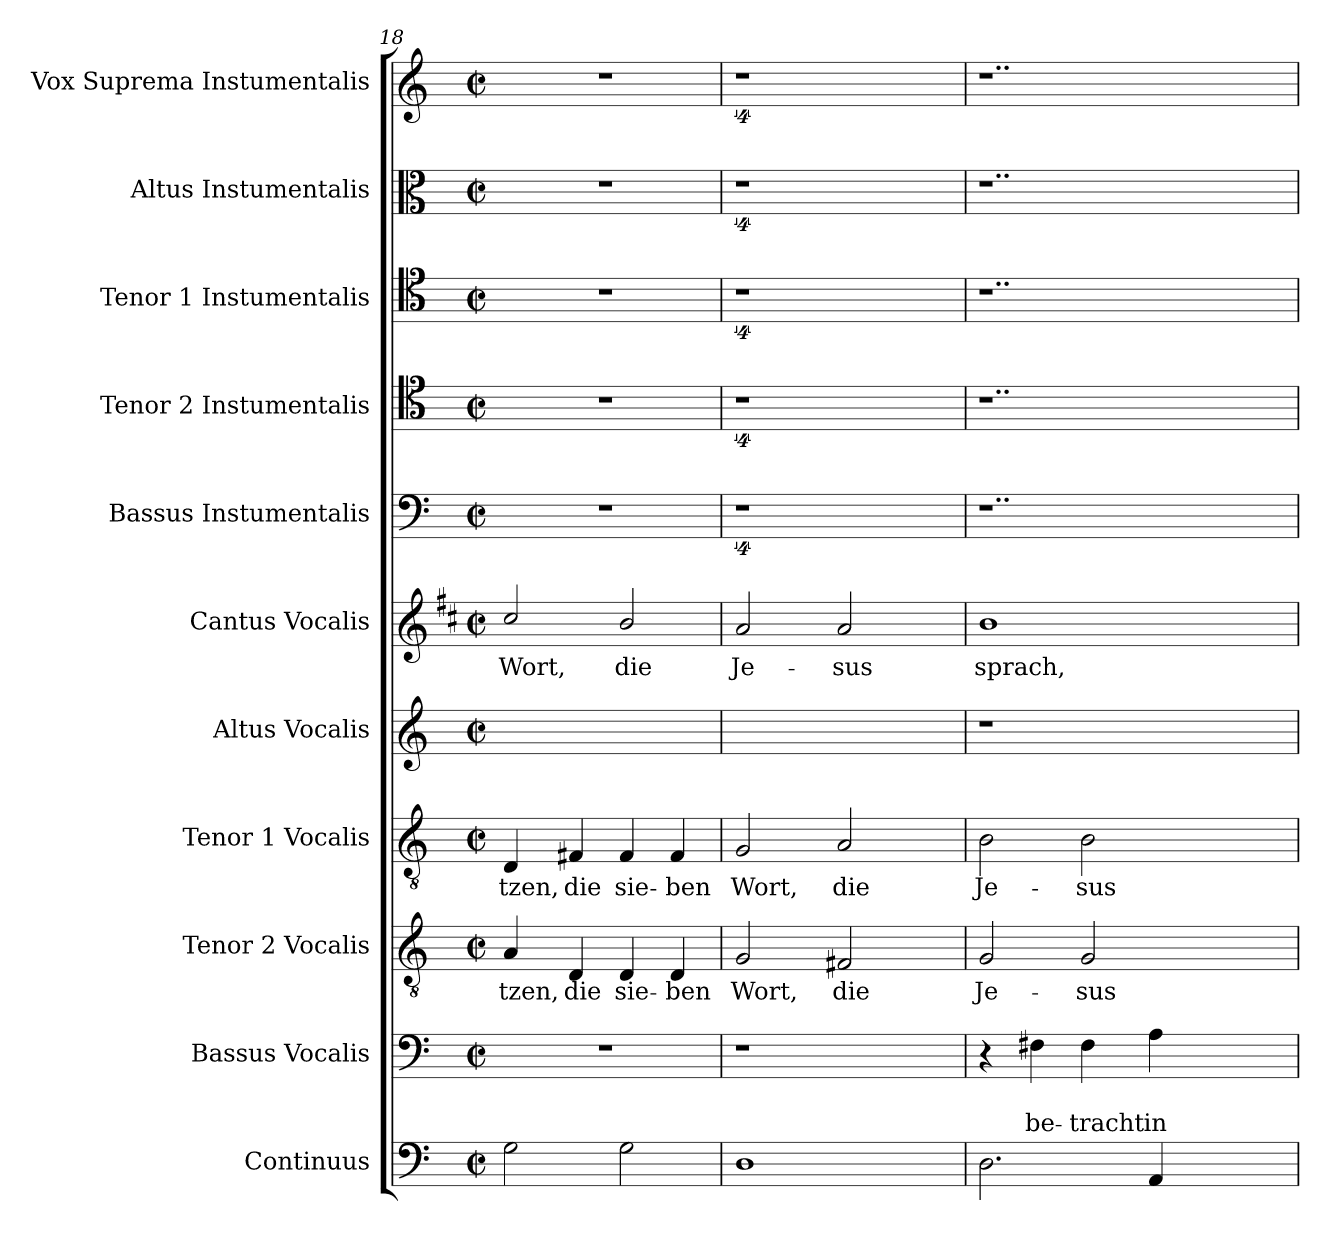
**kern	**kern	**text	**text	**kern	**text	**kern	**text	**kern	**kern	**text	**kern	**kern	**kern	**kern	**kern
*part11	*part10	*part10	*part10	*part9	*part9	*part8	*part8	*part7	*part6	*part6	*part5	*part4	*part3	*part2	*part1
*staff11	*staff10	*staff10	*staff10	*staff9	*staff9	*staff8	*staff8	*staff7	*staff6	*staff6	*staff5	*staff4	*staff3	*staff2	*staff1
*I"Continuus	*I"Bassus Vocalis	*	*	*I"Tenor 2 Vocalis	*	*I"Tenor 1 Vocalis	*	*I"Altus Vocalis	*I"Cantus Vocalis	*	*I"Bassus Instumentalis	*I"Tenor 2 Instumentalis	*I"Tenor 1 Instumentalis	*I"Altus Instumentalis	*I"Vox Suprema Instumentalis
*	*I'B	*	*	*I'T2	*	*I'T1	*	*I'A	*I'C	*	*I'B. I.	*I'T2. I.	*I'T1. I.	*I'A. I.	*I'VS
*clefF4	*clefF4	*	*	*clefGv2	*	*clefGv2	*	*clefG2	*clefG2	*	*clefF4	*clefC4	*clefC4	*clefC3	*clefG2
*	*	*	*	*	*	*	*	*	*ITrd1c2	*	*ITrd7c12	*	*	*	*
*k[]	*k[]	*	*	*k[]	*	*k[]	*	*k[]	*k[]	*	*k[]	*k[]	*k[]	*k[]	*k[]
*C:	*C:	*	*	*C:	*	*C:	*	*C:	*C:	*	*C:	*C:	*C:	*C:	*C:
*M2/2	*M2/2	*	*	*M2/2	*	*M2/2	*	*M2/2	*M2/2	*	*M2/2	*M2/2	*M2/2	*M2/2	*M2/2
*met(c|)	*met(c|)	*	*	*met(c|)	*	*met(c|)	*	*met(c|)	*met(c|)	*	*met(c|)	*met(c|)	*met(c|)	*met(c|)	*met(c|)
=18	=18	=18	=18	=18	=18	=18	=18	=18	=18	=18	=18	=18	=18	=18	=18
!	!	!	!	!	!LO:LY:b	!	!LO:LY:b	!	!	!LO:LY:b	!	!	!	!	!
*	*	*	*	*	*	*	*	*	*^	*	*	*	*	*	*
2G	1r	.	.	4A	tzen,	4D	tzen,	1dyy_	2b	1ryy	Wort,	1r	1r	1r	1r	1r
!	!	!	!	!	!LO:LY:b	!	!LO:LY:b	!	!	!	!	!	!	!	!	!
.	.	.	.	4D	die	4F#X	die	.	.	.	.	.	.	.	.	.
!	!	!	!	!	!LO:LY:b	!	!LO:LY:b	!	!	!	!LO:LY:b	!	!	!	!	!
2G	.	.	.	4D	sie-	4F#	sie-	.	2a	.	die	.	.	.	.	.
!	!	!	!	!	!LO:LY:b	!	!LO:LY:b	!	!	!	!	!	!	!	!	!
.	.	.	.	4D	-ben	4F#	-ben	.	.	.	.	.	.	.	.	.
!!LO:LB:g=z
=19	=19	=19	=19	=19	=19	=19	=19	=19	=19	=19	=19	=19	=19	=19	=19	=19
!	!	!	!	!	!LO:LY:b	!	!LO:LY:b	!	!	!	!LO:LY:b	!	!	!	!	!
1D	1r	.	.	2G	Wort,	2G	Wort,	2dyy_	2g	4ryy	Je-	4%5r	4%5r	4%5r	4%5r	4%5r
.	.	.	.	.	.	.	.	.	.	1ryy	.	.	.	.	.	.
!	!	!	!	!	!LO:LY:b	!	!LO:LY:b	!	!	!	!LO:LY:b	!	!	!	!	!
.	.	.	.	2F#X	die	2A	die	2dyy]	2g	.	-sus	.	.	.	.	.
4ryy	4ryy	.	.	4ryy	.	4ryy	.	4ryy	4ryy	.	.	.	.	.	.	.
*	*	*	*	*	*	*	*	*	*v	*v	*	*	*	*	*	*
!!LO:LB:g=z
=19	=19	=19	=19	=19	=19	=19	=19	=19	=19	=19	=19	=19	=19	=19	=19
!	!	!	!	!	!LO:LY:b	!	!LO:LY:b	!	!	!LO:LY:b	!	!	!	!	!
2.D	4r	.	.	2G	Je-	2B	Je-	1r	1a	sprach,	1..r	1..r	1..r	1..r	1..r
!	!	!	!LO:LY:b	!	!	!	!	!	!	!	!	!	!	!	!
.	4F#X	.	be-	.	.	.	.	.	.	.	.	.	.	.	.
!	!	!	!LO:LY:b	!	!LO:LY:b	!	!LO:LY:b	!	!	!	!	!	!	!	!
.	4F#	.	-tracht	2G	-sus	2B	-sus	.	.	.	.	.	.	.	.
!	!	!	!LO:LY:b	!	!	!	!	!	!	!	!	!	!	!	!
4AA	4A	.	in	.	.	.	.	.	.	.	.	.	.	.	.
2.ryy	2.ryy	.	.	2.ryy	.	2.ryy	.	2.ryy	2.ryy	.	.	.	.	.	.
=	=	=	=	=	=	=	=	=	=	=	=	=	=	=	=
*-	*-	*-	*-	*-	*-	*-	*-	*-	*-	*-	*-	*-	*-	*-	*-
